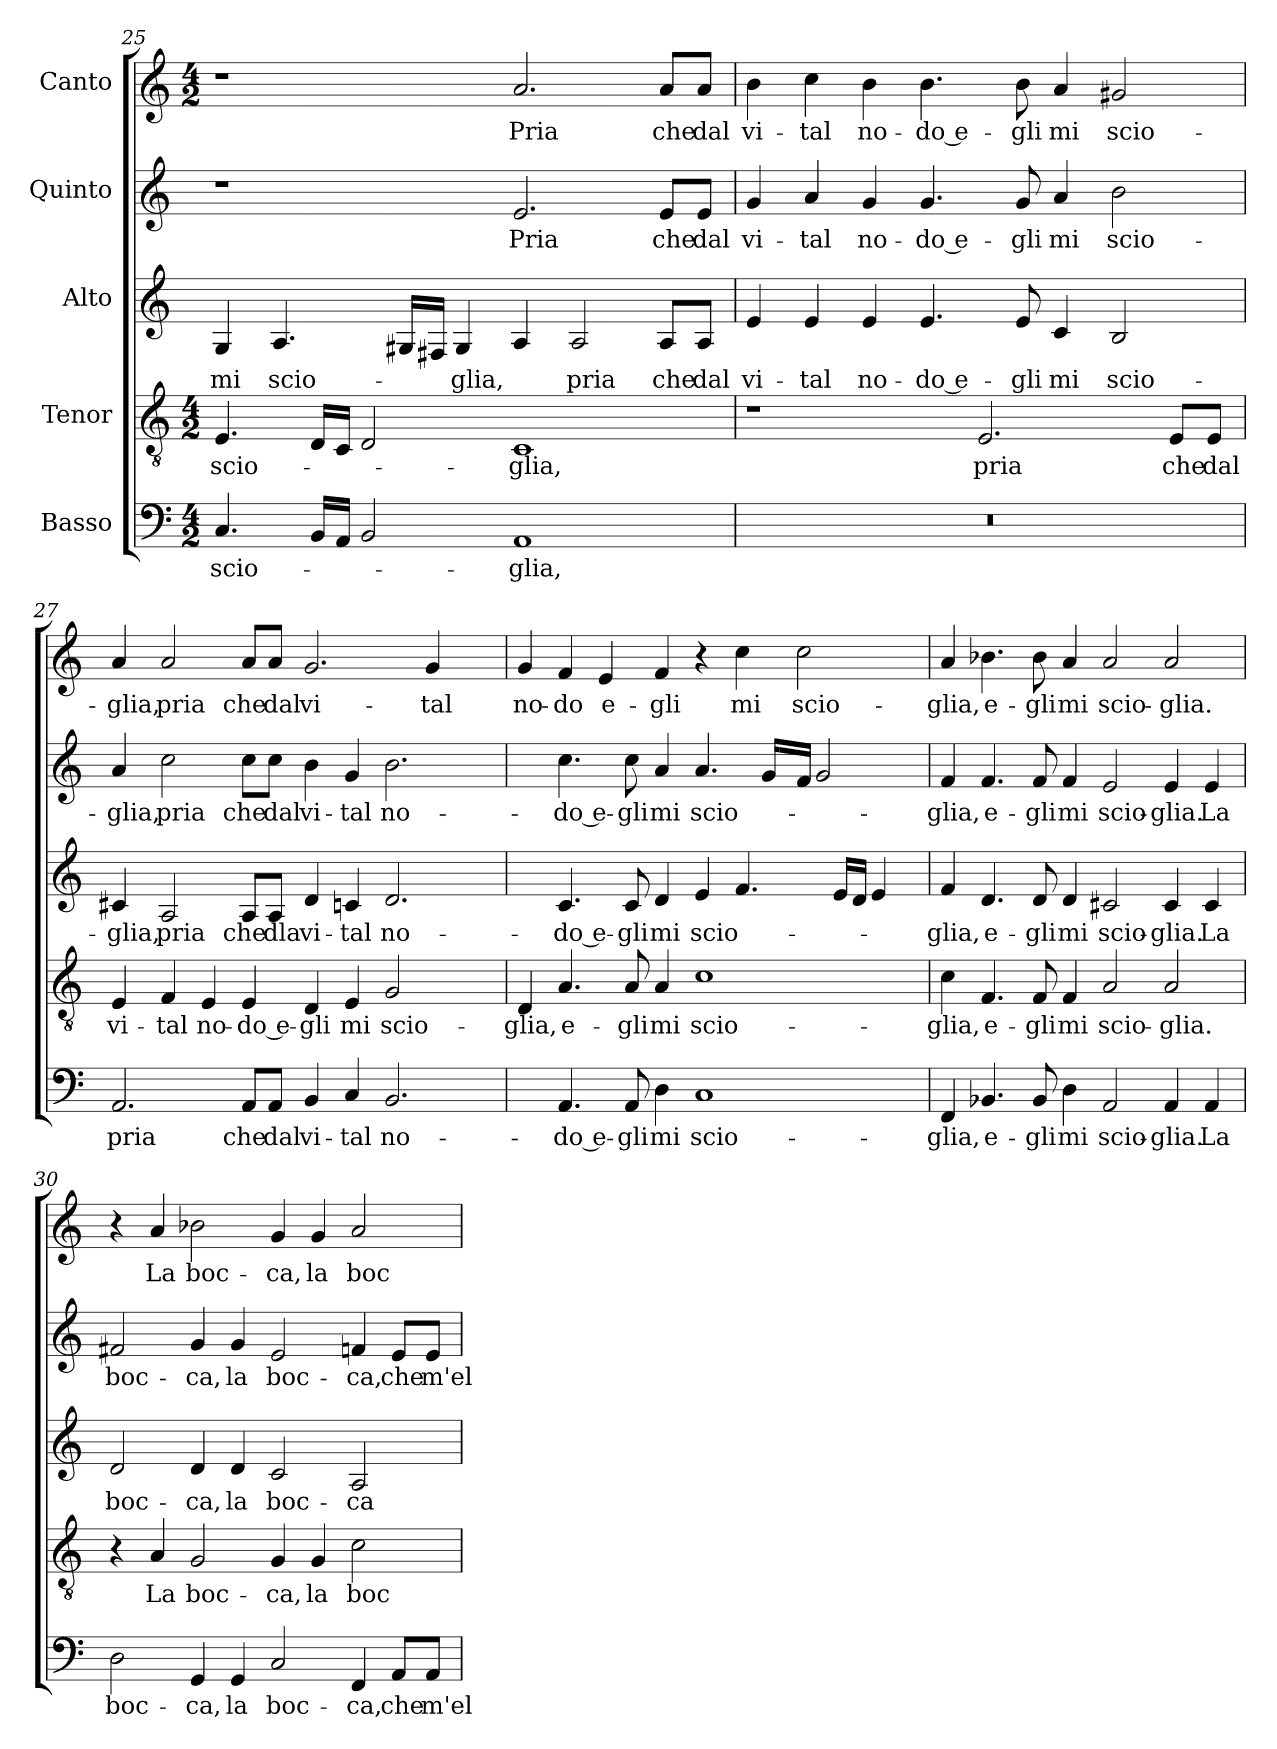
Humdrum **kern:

**kern	**text	**kern	**text	**kern	**text	**kern	**text	**kern	**text
*part5	*part5	*part4	*part4	*part3	*part3	*part2	*part2	*part1	*part1
*staff5	*staff5	*staff4	*staff4	*staff3	*staff3	*staff2	*staff2	*staff1	*staff1
*I"Basso	*	*I"Tenor	*	*I"Alto	*	*I"Quinto	*	*I"Canto	*
!!LO:LB:g=z
*clefF4	*	*clefGv2	*	*clefG2	*	*clefG2	*	*clefG2	*
*M4/2	*	*M4/2	*	*	*	*	*	*M4/2	*
=25	=25	=25	=25	=25	=25	=25	=25	=25	=25
!	!LO:LY:b:cj	!	!LO:LY:b:cj	!	!LO:LY:b:cj	!	!	!	!
4.C/	scio-	4.E/	scio-	4G/	mi	1r	.	1r	.
!	!	!	!	!	!LO:LY:b:cj	!	!	!	!
.	.	.	.	4.A/	scio-	.	.	.	.
16BB/L	.	16D/L	.	.	.	.	.	.	.
16AA/J	.	16C/J	.	.	.	.	.	.	.
2BB/	.	2D/	.	.	.	.	.	.	.
.	.	.	.	16G#/L	.	.	.	.	.
.	.	.	.	16F#X/J	.	.	.	.	.
!	!	!	!	!	!LO:LY:b	!	!	!	!
.	.	.	.	4G#/	-glia,	.	.	.	.
!	!LO:LY:b:cj	!	!LO:LY:b:cj	!	!	!	!LO:LY:b:cj	!	!LO:LY:b:cj
1AA	-glia,	1C	-glia,	4A/	.	2.e/	Pria	2.a/	Pria
!	!	!	!	!	!LO:LY:b:cj	!	!	!	!
.	.	.	.	2A/	pria	.	.	.	.
!	!	!	!	!	!LO:LY:b:cj	!	!LO:LY:b:cj	!	!LO:LY:b:cj
.	.	.	.	8A/L	che	8e/L	che	8a/L	che
!	!	!	!	!	!LO:LY:b:cj	!	!LO:LY:b:cj	!	!LO:LY:b:cj
.	.	.	.	8A/J	dal	8e/J	dal	8a/J	dal
=26	=26	=26	=26	=26	=26	=26	=26	=26	=26
!	!	!	!	!	!LO:LY:b:cj	!	!LO:LY:b:cj	!	!LO:LY:b:cj
0r	.	1r	.	4e/	vi-	4g/	vi-	4b\	vi-
!	!	!	!	!	!LO:LY:b:cj	!	!LO:LY:b:cj	!	!LO:LY:b:cj
.	.	.	.	4e/	-tal	4a/	-tal	4cc\	-tal
!	!	!	!	!	!LO:LY:b:cj	!	!LO:LY:b:cj	!	!LO:LY:b:cj
.	.	.	.	4e/	no-	4g/	no-	4b\	no-
!	!	!	!	!	!LO:LY:b:rj	!	!LO:LY:b:rj	!	!LO:LY:b:rj
.	.	.	.	4.e/	-do e-	4.g/	-do e-	4.b\	-do e-
!	!	!	!LO:LY:b:cj	!	!	!	!	!	!
.	.	2.E/	pria	.	.	.	.	.	.
!	!	!	!	!	!LO:LY:b:cj	!	!LO:LY:b:cj	!	!LO:LY:b:cj
.	.	.	.	8e/	-gli	8g/	-gli	8b\	-gli
!	!	!	!	!	!LO:LY:b:cj	!	!LO:LY:b:cj	!	!LO:LY:b:cj
.	.	.	.	4c/	mi	4a/	mi	4a/	mi
!	!	!	!	!	!LO:LY:b:cj	!	!LO:LY:b:cj	!	!LO:LY:b:cj
.	.	.	.	2B/	scio-	2b\	scio-	2g#X/	scio-
!	!	!	!LO:LY:b:cj	!	!	!	!	!	!
.	.	8E/L	che	.	.	.	.	.	.
!	!	!	!LO:LY:b:cj	!	!	!	!	!	!
.	.	8E/J	dal	.	.	.	.	.	.
=27	=27	=27	=27	=27	=27	=27	=27	=27	=27
!	!LO:LY:b:cj	!	!LO:LY:b:cj	!	!LO:LY:b:cj	!	!LO:LY:b:cj	!	!LO:LY:b:cj
2.AA/	pria	4E/	vi-	4c#X/	-glia,	4a/	-glia,	4a/	-glia,
!	!	!	!LO:LY:b:cj	!	!LO:LY:b:cj	!	!LO:LY:b:cj	!	!LO:LY:b:cj
.	.	4F/	-tal	2A/	pria	2cc\	pria	2a/	pria
!	!	!	!LO:LY:b:cj	!	!	!	!	!	!
.	.	4E/	no-	.	.	.	.	.	.
!	!LO:LY:b:cj	!	!LO:LY:b:rj	!	!LO:LY:b:cj	!	!LO:LY:b:cj	!	!LO:LY:b:cj
8AA/L	che	4E/	-do e-	8A/L	che	8cc\L	che	8a/L	che
!	!LO:LY:b:cj	!	!	!	!LO:LY:b:cj	!	!LO:LY:b:cj	!	!LO:LY:b:cj
8AA/J	dal	.	.	8A/J	dla	8cc\J	dal	8a/J	dal
!	!LO:LY:b:cj	!	!LO:LY:b:cj	!	!LO:LY:b:cj	!	!LO:LY:b:cj	!	!LO:LY:b:cj
4BB/	vi-	4D/	-gli	4d/	vi-	4b\	vi-	2.g/	vi-
!	!LO:LY:b:cj	!	!LO:LY:b:cj	!	!LO:LY:b:cj	!	!LO:LY:b:cj	!	!
4C/	-tal	4E/	mi	4cn/	-tal	4g/	-tal	.	.
!	!LO:LY:b:cj	!	!LO:LY:b:cj	!	!LO:LY:b:cj	!	!LO:LY:b:cj	!	!
2.BB/	no-	2G/	scio-	2.d/	no-	2.b\	no-	.	.
!	!	!	!	!	!	!	!	!	!LO:LY:b:cj
.	.	.	.	.	.	.	.	4g/	-tal
.	.	4ryy	.	.	.	.	.	4ryy	.
!!LO:PB:g=z
=28	=28	=28	=28	=28	=28	=28	=28	=28	=28
!	!	!	!LO:LY:b:cj	!	!	!	!	!	!LO:LY:b:cj
4ryy	.	4D/	-glia,	4ryy	.	4ryy	.	4g/	no-
!	!LO:LY:b:rj	!	!LO:LY:b:cj	!	!LO:LY:b:rj	!	!LO:LY:b:rj	!	!LO:LY:b:cj
4.AA/	-do e-	4.A/	e-	4.c/	-do e-	4.cc\	-do e-	4f/	-do
!	!	!	!	!	!	!	!	!	!LO:LY:b:cj
.	.	.	.	.	.	.	.	4e/	e-
!	!LO:LY:b:cj	!	!LO:LY:b:cj	!	!LO:LY:b:cj	!	!LO:LY:b:cj	!	!
8AA/	-gli	8A/	-gli	8c/	-gli	8cc\	-gli	.	.
!	!LO:LY:b:cj	!	!LO:LY:b:cj	!	!LO:LY:b:cj	!	!LO:LY:b:cj	!	!LO:LY:b:cj
4D\	mi	4A/	mi	4d/	mi	4a/	mi	4f/	-gli
!	!LO:LY:b:cj	!	!LO:LY:b:cj	!	!LO:LY:b:cj	!	!LO:LY:b:cj	!	!
1C	scio-	1c	scio-	4e/	scio-	4.a/	scio-	4r	.
!	!	!	!	!	!	!	!	!	!LO:LY:b:cj
.	.	.	.	4.f/	.	.	.	4cc\	mi
.	.	.	.	.	.	16g/L	.	.	.
.	.	.	.	.	.	16ryy	.	.	.
!	!	!	!	!	!	!	!	!	!LO:LY:b:cj
.	.	.	.	.	.	16f/J	.	2cc\	scio-
.	.	.	.	.	.	2g/	.	.	.
.	.	.	.	16e/L	.	.	.	.	.
.	.	.	.	16d/J	.	.	.	.	.
.	.	.	.	4e/	.	.	.	.	.
16ryy	.	16ryy	.	16ryy	.	.	.	16ryy	.
=29	=29	=29	=29	=29	=29	=29	=29	=29	=29
!	!LO:LY:b:cj	!	!LO:LY:b:cj	!	!LO:LY:b:cj	!	!LO:LY:b:cj	!	!LO:LY:b:cj
4FF/	-glia,	4c\	-glia,	4f/	-glia,	4f/	-glia,	4a/	-glia,
!	!LO:LY:b:cj	!	!LO:LY:b:cj	!	!LO:LY:b:cj	!	!LO:LY:b:cj	!	!LO:LY:b:cj
4.BB-X/	e-	4.F/	e-	4.d/	e-	4.f/	e-	4.b-X\	e-
!	!LO:LY:b:cj	!	!LO:LY:b:cj	!	!LO:LY:b:cj	!	!LO:LY:b:cj	!	!LO:LY:b:cj
8BB-/	-gli	8F/	-gli	8d/	-gli	8f/	-gli	8b-\	-gli
!	!LO:LY:b:cj	!	!LO:LY:b:cj	!	!LO:LY:b:cj	!	!LO:LY:b:cj	!	!LO:LY:b:cj
4D\	mi	4F/	mi	4d/	mi	4f/	mi	4a/	mi
!	!LO:LY:b:cj	!	!LO:LY:b:cj	!	!LO:LY:b:cj	!	!LO:LY:b:cj	!	!LO:LY:b:cj
2AA/	scio-	2A/	scio-	2c#X/	scio-	2e/	scio-	2a/	scio-
!	!LO:LY:b:cj	!	!LO:LY:b:cj	!	!LO:LY:b:cj	!	!LO:LY:b:cj	!	!LO:LY:b:cj
4AA/	-glia.	2A/	-glia.	4c#/	-glia.	4e/	-glia.	2a/	-glia.
!	!LO:LY:b:cj	!	!	!	!LO:LY:b:cj	!	!LO:LY:b:cj	!	!
4AA/	La	.	.	4c#/	La	4e/	La	.	.
=30	=30	=30	=30	=30	=30	=30	=30	=30	=30
!	!LO:LY:b:cj	!	!	!	!LO:LY:b:cj	!	!LO:LY:b:cj	!	!
2D\	boc-	4r	.	2d/	boc-	2f#X/	boc-	4r	.
!	!	!	!LO:LY:b:cj	!	!	!	!	!	!LO:LY:b:cj
.	.	4A/	La	.	.	.	.	4a/	La
!	!LO:LY:b:cj	!	!LO:LY:b:cj	!	!LO:LY:b:cj	!	!LO:LY:b:cj	!	!LO:LY:b:cj
4GG/	-ca,	2G/	boc-	4d/	-ca,	4g/	-ca,	2b-X\	boc-
!	!LO:LY:b:cj	!	!	!	!LO:LY:b:cj	!	!LO:LY:b:cj	!	!
4GG/	la	.	.	4d/	la	4g/	la	.	.
!	!LO:LY:b:cj	!	!LO:LY:b:cj	!	!LO:LY:b:cj	!	!LO:LY:b:cj	!	!LO:LY:b:cj
2C/	boc-	4G/	-ca,	2c/	boc-	2e/	boc-	4g/	-ca,
!	!	!	!LO:LY:b:cj	!	!	!	!	!	!LO:LY:b:cj
.	.	4G/	la	.	.	.	.	4g/	la
!	!LO:LY:b:cj	!	!LO:LY:b:cj	!	!LO:LY:b:cj	!	!LO:LY:b:cj	!	!LO:LY:b:cj
4FF/	-ca,	2c\	boc-	2A/	-ca	4fn/	-ca,	2a/	boc-
!	!LO:LY:b:cj	!	!	!	!	!	!LO:LY:b:cj	!	!
8AA/L	che	.	.	.	.	8e/L	che	.	.
!	!LO:LY:b:cj	!	!	!	!	!	!LO:LY:b:cj	!	!
8AA/J	m'el	.	.	.	.	8e/J	m'el	.	.
=	=	=	=	=	=	=	=	=	=
*-	*-	*-	*-	*-	*-	*-	*-	*-	*-
